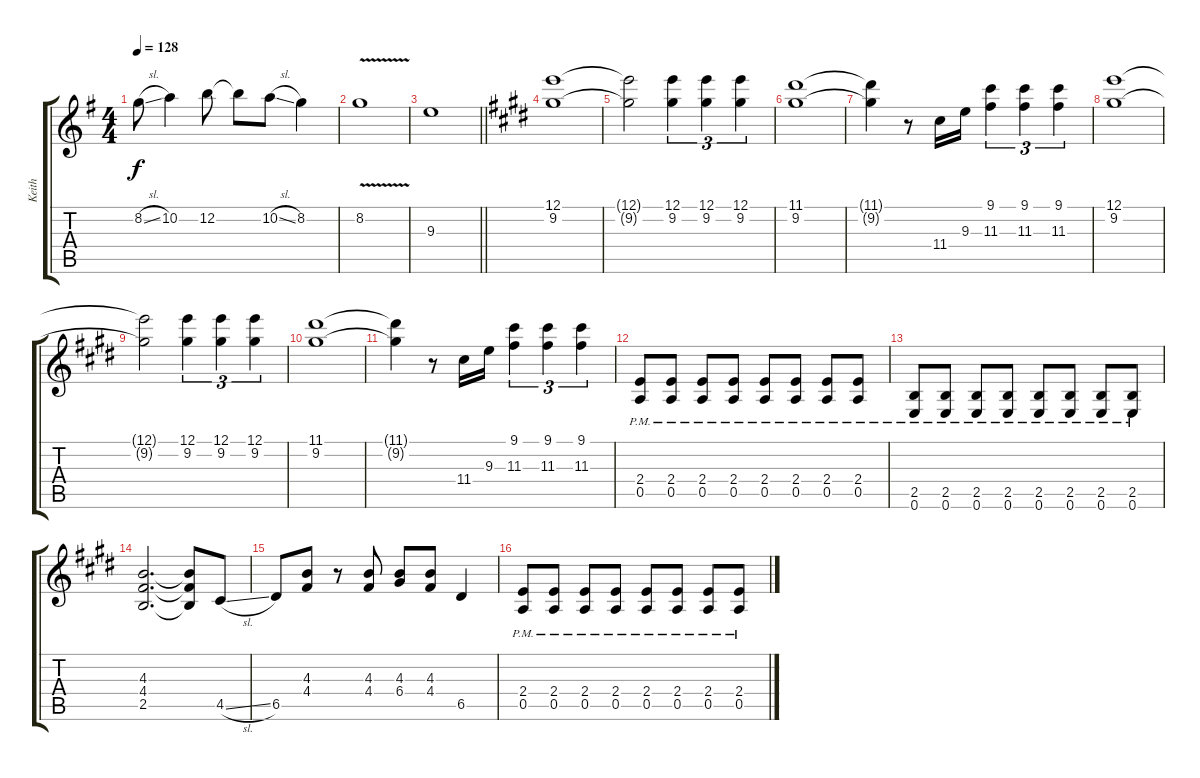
\track ("Keith" "Keith") {instrument distortionguitar}
\staff {score tabs}
\tuning (E4 B3 G3 D3 A2 E2) {hide}
\ts (4 4)
\tempo 128
\clef g2
\ks g
8.2{sl}.8{dy f} 10.2.4 12.2.8 12.2{t}.8 10.2{sl}.8 8.2.4 |
8.2{v}.1 |
\barLineRight lightlight
9.3.1 |
\ks e
(12.1 9.2).1 |
\ks c#minor
(12.1{t} 9.2{t}).2 (12.1 9.2).4{tu (3 2)} (12.1 9.2).4{tu (3 2)} (12.1 9.2).4{tu (3 2)} |
(11.1 9.2).1 |
(11.1{t} 9.2{t}).4 r.8 11.4.16 9.3.16 (9.1 11.3).4{tu (3 2)} (9.1 11.3).4{tu (3 2)} (9.1 11.3).4{tu (3 2)} |
\ks e
(12.1 9.2).1 |
\ks c#minor
(12.1{t} 9.2{t}).2 (12.1 9.2).4{tu (3 2)} (12.1 9.2).4{tu (3 2)} (12.1 9.2).4{tu (3 2)} |
(11.1 9.2).1 |
(11.1{t} 9.2{t}).4 r.8 11.4.16 9.3.16 (9.1 11.3).4{tu (3 2)} (9.1 11.3).4{tu (3 2)} (9.1 11.3).4{tu (3 2)} |
\ks e
(2.4{pm} 0.5{pm}).8 (2.4{pm} 0.5{pm}).8 (2.4{pm} 0.5{pm}).8 (2.4{pm} 0.5{pm}).8 (2.4{pm} 0.5{pm}).8 (2.4{pm} 0.5{pm}).8 (2.4{pm} 0.5{pm}).8 (2.4{pm} 0.5{pm}).8 |
\ks c#minor
(2.5{pm} 0.6{pm}).8 (2.5{pm} 0.6{pm}).8 (2.5{pm} 0.6{pm}).8 (2.5{pm} 0.6{pm}).8 (2.5{pm} 0.6{pm}).8 (2.5{pm} 0.6{pm}).8 (2.5{pm} 0.6{pm}).8 (2.5{pm} 0.6{pm}).8 |
(4.3 4.4 2.5).2{d} (4.3{t} 4.4{t} 2.5{t}).8 4.5{sl}.8 |
6.5.8 (4.3 4.4).8 r.8 (4.3 4.4).8 (4.3 6.4).8 (4.3 4.4).8 6.5.4 |
\ks e
(2.4{pm} 0.5{pm}).8 (2.4{pm} 0.5{pm}).8 (2.4{pm} 0.5{pm}).8 (2.4{pm} 0.5{pm}).8 (2.4{pm} 0.5{pm}).8 (2.4{pm} 0.5{pm}).8 (2.4{pm} 0.5{pm}).8 (2.4{pm} 0.5{pm}).8
